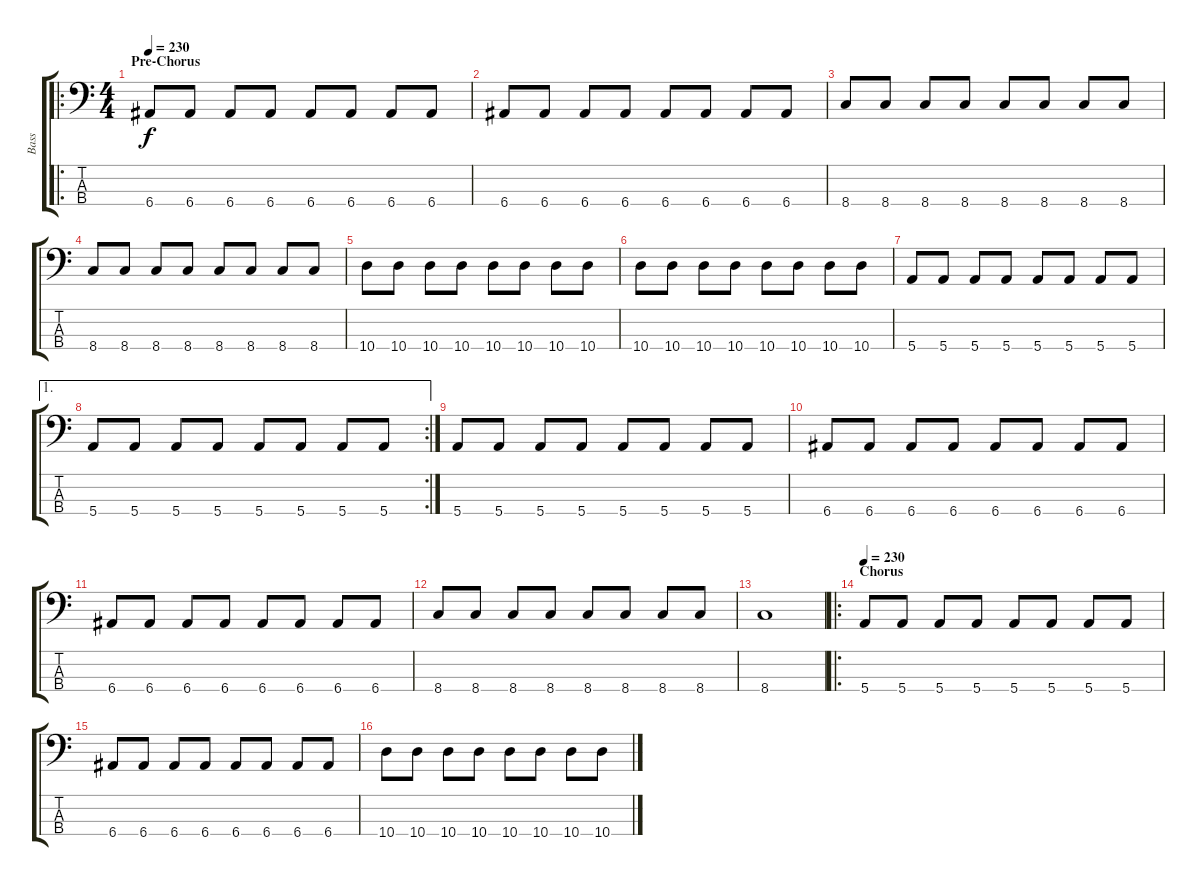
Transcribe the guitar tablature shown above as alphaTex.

\track ("Bass" "Bass") {instrument electricbasspick}
\staff {score tabs}
\tuning (G2 D2 A1 E1) {hide}
\ro
\ts (4 4)
\section ("" "Pre-Chorus")
\tempo 230
\clef f4
\ks c
6.4.8{dy f} 6.4.8 6.4.8 6.4.8 6.4.8 6.4.8 6.4.8 6.4.8 |
6.4.8 6.4.8 6.4.8 6.4.8 6.4.8 6.4.8 6.4.8 6.4.8 |
8.4.8 8.4.8 8.4.8 8.4.8 8.4.8 8.4.8 8.4.8 8.4.8 |
8.4.8 8.4.8 8.4.8 8.4.8 8.4.8 8.4.8 8.4.8 8.4.8 |
10.4.8 10.4.8 10.4.8 10.4.8 10.4.8 10.4.8 10.4.8 10.4.8 |
10.4.8 10.4.8 10.4.8 10.4.8 10.4.8 10.4.8 10.4.8 10.4.8 |
5.4.8 5.4.8 5.4.8 5.4.8 5.4.8 5.4.8 5.4.8 5.4.8 |
\ae 1
\rc 2
5.4.8 5.4.8 5.4.8 5.4.8 5.4.8 5.4.8 5.4.8 5.4.8 |
5.4.8 5.4.8 5.4.8 5.4.8 5.4.8 5.4.8 5.4.8 5.4.8 |
6.4.8 6.4.8 6.4.8 6.4.8 6.4.8 6.4.8 6.4.8 6.4.8 |
6.4.8 6.4.8 6.4.8 6.4.8 6.4.8 6.4.8 6.4.8 6.4.8 |
8.4.8 8.4.8 8.4.8 8.4.8 8.4.8 8.4.8 8.4.8 8.4.8 |
8.4.1 |
\ro
\section ("" "Chorus")
\tempo 240
\tempo 230
5.4.8 5.4.8 5.4.8 5.4.8 5.4.8 5.4.8 5.4.8 5.4.8 |
6.4.8 6.4.8 6.4.8 6.4.8 6.4.8 6.4.8 6.4.8 6.4.8 |
10.4.8 10.4.8 10.4.8 10.4.8 10.4.8 10.4.8 10.4.8 10.4.8
